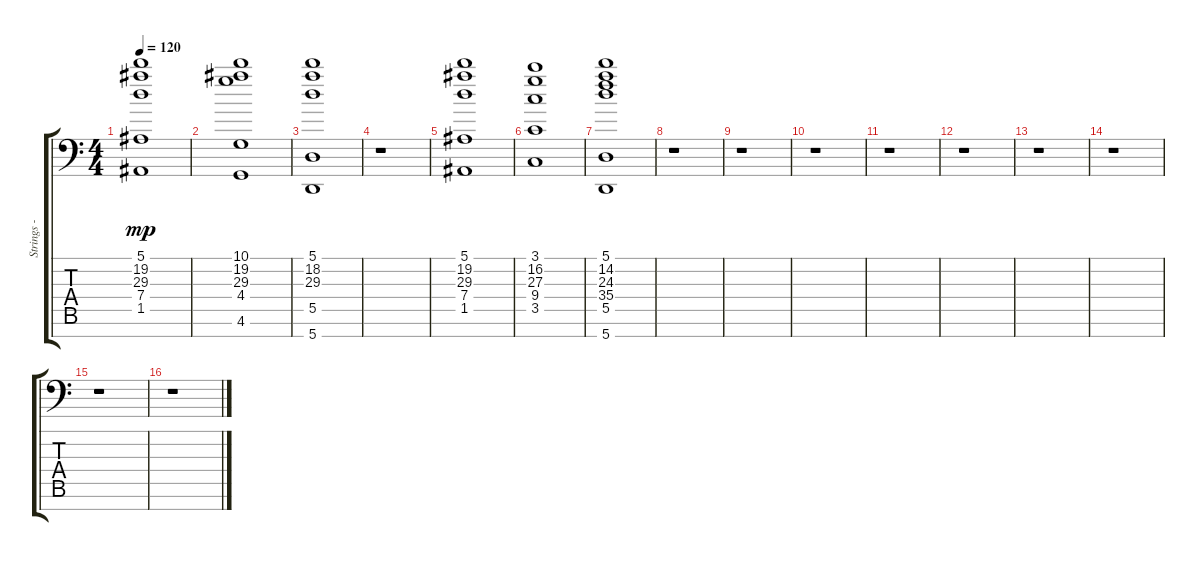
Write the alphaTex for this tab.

\track ("Strings - Miro" "Strings - ") {instrument stringensemble1}
\staff {score tabs}
\tuning (A4 Eb4 A3 Eb3 A2 Eb2 A1) {hide}
\ts (4 4)
\tempo 120
\clef f4
\ks c
(5.1 19.2 29.3 7.4 1.5).1{dy mp} |
(10.1 19.2 29.3 4.4 4.6).1 |
(5.1 18.2 29.3 5.5 5.7).1 |
r.1 |
(5.1 19.2 29.3 7.4 1.5).1 |
(3.1 16.2 27.3 9.4 3.5).1 |
(5.1 14.2 24.3 35.4 5.5 5.7).1 |
r.1 |
r.1 |
r.1 |
r.1 |
r.1 |
r.1 |
r.1 |
r.1 |
r.1
